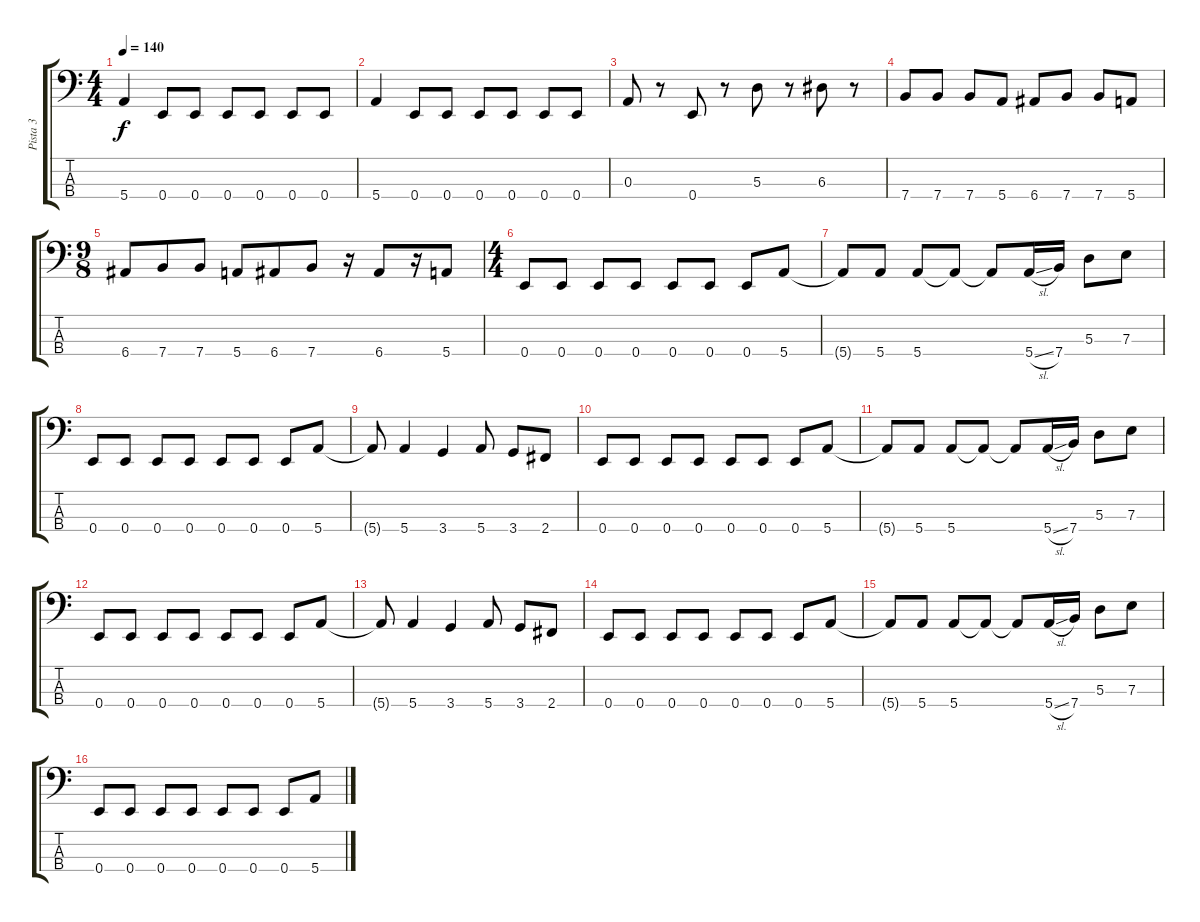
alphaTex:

\track ("Pista 3" "Pista 3") {instrument electricbassfinger}
\staff {score tabs}
\tuning (G2 D2 A1 E1) {hide}
\ts (4 4)
\tempo 140
\clef f4
\ks c
5.4.4{dy f} 0.4.8 0.4.8 0.4.8 0.4.8 0.4.8 0.4.8 |
5.4.4 0.4.8 0.4.8 0.4.8 0.4.8 0.4.8 0.4.8 |
0.3.8 r.8 0.4.8 r.8 5.3.8 r.8 6.3.8 r.8 |
7.4.8 7.4.8 7.4.8 5.4.8 6.4.8 7.4.8 7.4.8 5.4.8 |
\ts (9 8)
6.4.8 7.4.8 7.4.8 5.4.8 6.4.8 7.4.8 r.16 6.4.8 r.16 5.4.8 |
\ts (4 4)
0.4.8 0.4.8 0.4.8 0.4.8 0.4.8 0.4.8 0.4.8 5.4.8 |
5.4{t}.8 5.4.8 5.4.8 5.4{t}.8 5.4{t}.8 5.4{sl}.16 7.4.16 5.3.8 7.3.8 |
0.4.8 0.4.8 0.4.8 0.4.8 0.4.8 0.4.8 0.4.8 5.4.8 |
5.4{t}.8 5.4.4 3.4.4 5.4.8 3.4.8 2.4.8 |
0.4.8 0.4.8 0.4.8 0.4.8 0.4.8 0.4.8 0.4.8 5.4.8 |
5.4{t}.8 5.4.8 5.4.8 5.4{t}.8 5.4{t}.8 5.4{sl}.16 7.4.16 5.3.8 7.3.8 |
0.4.8 0.4.8 0.4.8 0.4.8 0.4.8 0.4.8 0.4.8 5.4.8 |
5.4{t}.8 5.4.4 3.4.4 5.4.8 3.4.8 2.4.8 |
0.4.8 0.4.8 0.4.8 0.4.8 0.4.8 0.4.8 0.4.8 5.4.8 |
5.4{t}.8 5.4.8 5.4.8 5.4{t}.8 5.4{t}.8 5.4{sl}.16 7.4.16 5.3.8 7.3.8 |
0.4.8 0.4.8 0.4.8 0.4.8 0.4.8 0.4.8 0.4.8 5.4.8
